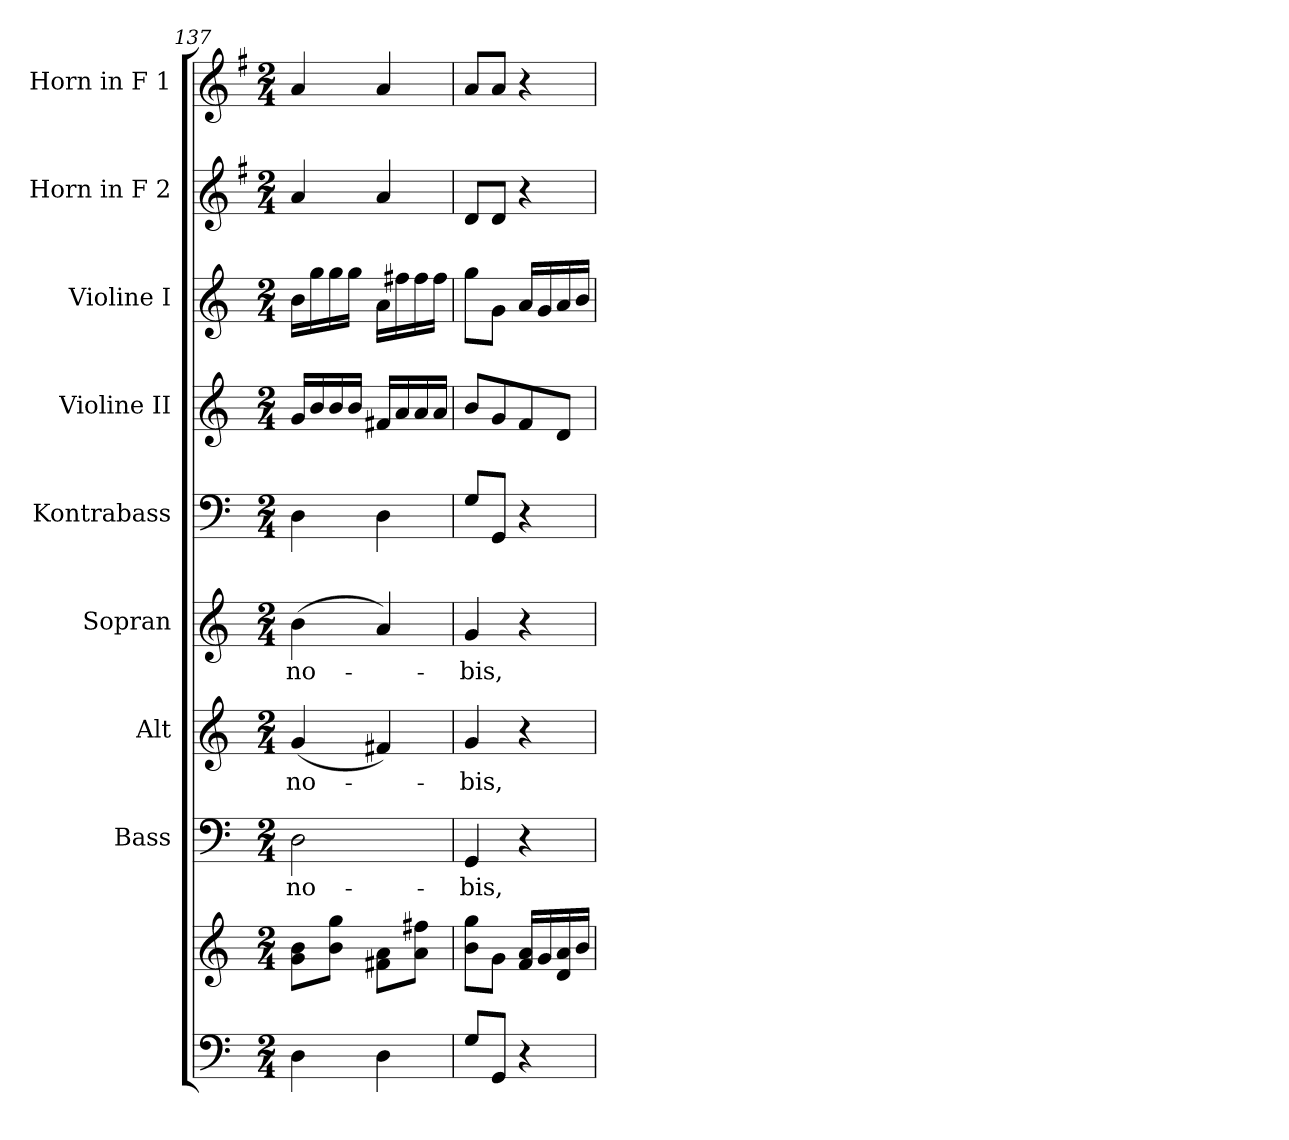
**kern	**kern	**kern	**text	**kern	**text	**kern	**text	**kern	**kern	**kern	**kern	**kern
*part9	*part9	*part8	*part8	*part7	*part7	*part6	*part6	*part5	*part4	*part3	*part2	*part1
*staff10	*staff9	*staff8	*staff8	*staff7	*staff7	*staff6	*staff6	*staff5	*staff4	*staff3	*staff2	*staff1
*	*	*I"Bass	*	*I"Alt	*	*I"Sopran	*	*I"Kontrabass	*I"Violine II	*I"Violine I	*I"Horn in F 2	*I"Horn in F 1
*	*	*I'B.	*	*I'A.	*	*I'S.	*	*I'Kb.	*I'Vl. II	*I'Vl. I	*I'Hrn. 2	*I'Hrn. 1
*clefF4	*clefG2	*clefF4	*	*clefG2	*	*clefG2	*	*clefF4	*clefG2	*clefG2	*clefG2	*clefG2
*	*	*	*	*	*	*	*	*ITrd7c12	*	*	*ITrd4c7	*ITrd4c7
*k[]	*k[]	*k[]	*	*k[]	*	*k[]	*	*k[]	*k[]	*k[]	*k[]	*k[]
*C:	*C:	*C:	*	*C:	*	*C:	*	*C:	*C:	*C:	*C:	*C:
*M2/4	*M2/4	*M2/4	*	*M2/4	*	*M2/4	*	*M2/4	*M2/4	*M2/4	*M2/4	*M2/4
=137	=137	=137	=137	=137	=137	=137	=137	=137	=137	=137	=137	=137
!	!	!	!LO:LY:b	!	!LO:LY:b	!	!LO:LY:b	!	!	!	!	!
4D\	8g\ 8b\L	2D\	no-	(<4g/	no-	(>4b\	no-	4DD\	16g/LL	16b\LL	4d/	4d/
.	.	.	.	.	.	.	.	.	16b/	16gg\	.	.
.	8b\ 8gg\J	.	.	.	.	.	.	.	16b/	16gg\	.	.
.	.	.	.	.	.	.	.	.	16b/JJ	16gg\JJ	.	.
4D\	8f#X\ 8a\L	.	.	4f#X/)	.	4a/)	.	4DD\	16f#X/LL	16a\LL	4d/	4d/
.	.	.	.	.	.	.	.	.	16a/	16ff#X\	.	.
.	8a\ 8ff#X\J	.	.	.	.	.	.	.	16a/	16ff#\	.	.
.	.	.	.	.	.	.	.	.	16a/JJ	16ff#\JJ	.	.
=138	=138	=138	=138	=138	=138	=138	=138	=138	=138	=138	=138	=138
!	!	!	!LO:LY:b	!	!LO:LY:b	!	!LO:LY:b	!	!	!	!	!
8G/L	8b\ 8gg\L	4GG/	-bis,	4g/	-bis,	4g/	-bis,	8GG/L	8b/L	8gg\L	8G/L	8d/L
8GG/J	8g\J	.	.	.	.	.	.	8GGG/J	8g/	8g\J	8G/J	8d/J
4r	16f/ 16a/LL	4r	.	4r	.	4r	.	4r	8f/	16a/LL	4r	4r
.	16g/	.	.	.	.	.	.	.	.	16g/	.	.
.	16d/ 16a/	.	.	.	.	.	.	.	8d/J	16a/	.	.
.	16b/JJ	.	.	.	.	.	.	.	.	16b/JJ	.	.
=	=	=	=	=	=	=	=	=	=	=	=	=
*-	*-	*-	*-	*-	*-	*-	*-	*-	*-	*-	*-	*-
